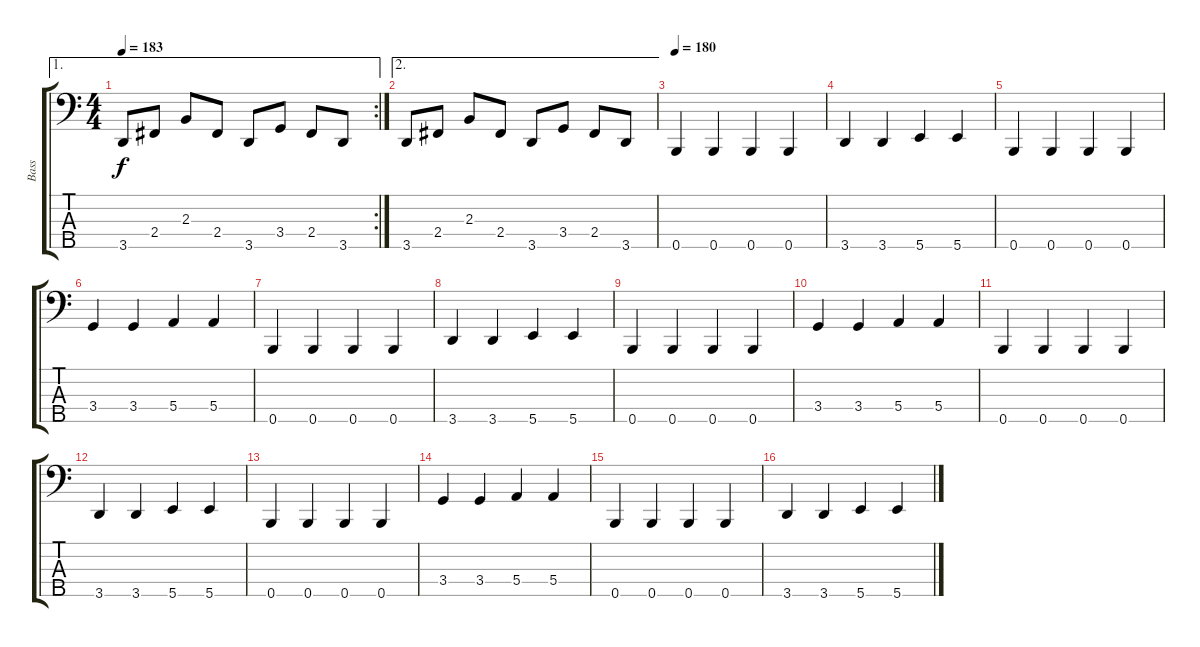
\track ("Bass" "Bass") {instrument electricbassfinger}
\staff {score tabs}
\tuning (G2 D2 A1 E1 B0) {hide}
\ae 1
\rc 2
\ts (4 4)
\tempo 183
\clef f4
\ks c
3.5.8{dy f} 2.4.8 2.3.8 2.4.8 3.5.8 3.4.8 2.4.8 3.5.8 |
\ae 2
3.5.8 2.4.8 2.3.8 2.4.8 3.5.8 3.4.8 2.4.8 3.5.8 |
\tempo 180
0.5.4 0.5.4 0.5.4 0.5.4 |
3.5.4 3.5.4 5.5.4 5.5.4 |
0.5.4 0.5.4 0.5.4 0.5.4 |
3.4.4 3.4.4 5.4.4 5.4.4 |
0.5.4 0.5.4 0.5.4 0.5.4 |
3.5.4 3.5.4 5.5.4 5.5.4 |
0.5.4 0.5.4 0.5.4 0.5.4 |
3.4.4 3.4.4 5.4.4 5.4.4 |
0.5.4 0.5.4 0.5.4 0.5.4 |
3.5.4 3.5.4 5.5.4 5.5.4 |
0.5.4 0.5.4 0.5.4 0.5.4 |
3.4.4 3.4.4 5.4.4 5.4.4 |
0.5.4 0.5.4 0.5.4 0.5.4 |
3.5.4 3.5.4 5.5.4 5.5.4
